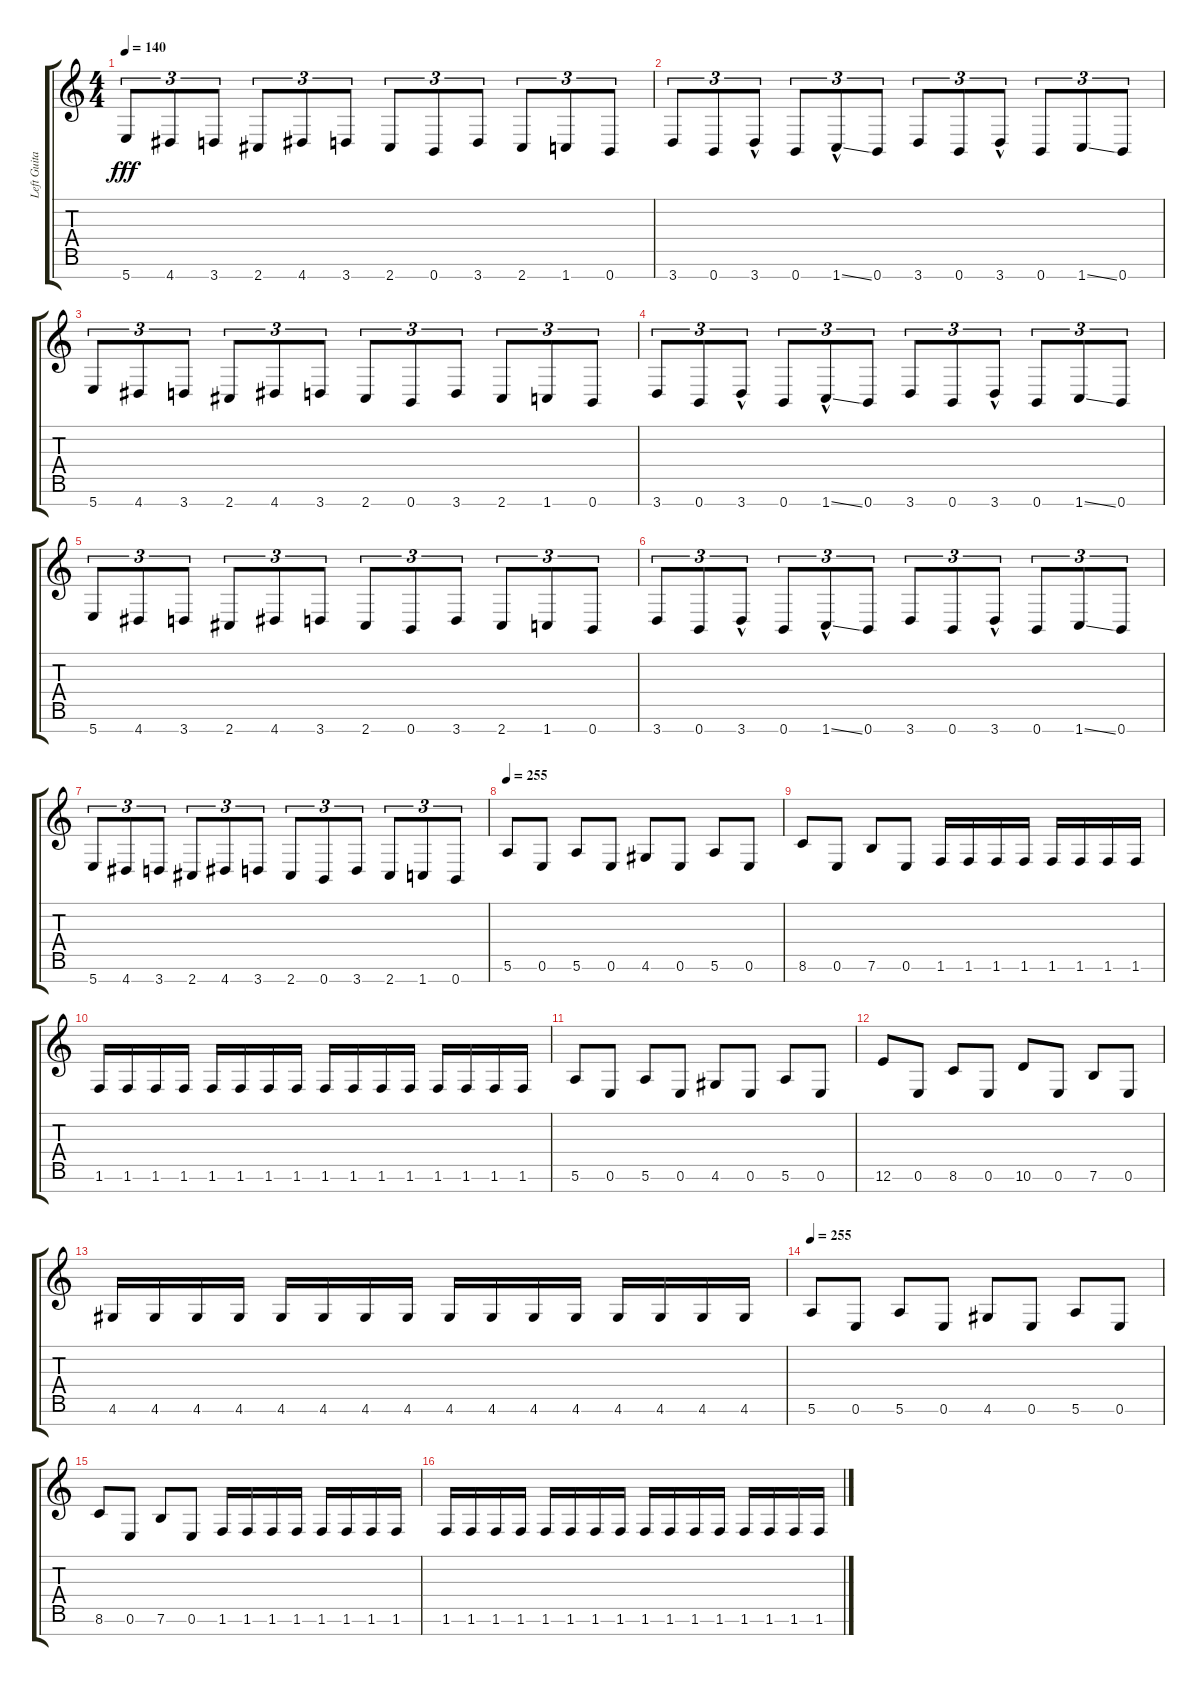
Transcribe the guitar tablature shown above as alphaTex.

\track ("Left Guitar" "Left Guita") {instrument distortionguitar}
\staff {score tabs}
\tuning (E4 B3 G3 D3 A2 E2 B1) {hide}
\ts (4 4)
\tempo 140
\clef g2
\ks c
5.7.8{tu (3 2) dy fff} 4.7.8{tu (3 2)} 3.7.8{tu (3 2)} 2.7.8{tu (3 2)} 4.7.8{tu (3 2)} 3.7.8{tu (3 2)} 2.7.8{tu (3 2)} 0.7.8{tu (3 2)} 3.7.8{tu (3 2)} 2.7.8{tu (3 2)} 1.7.8{tu (3 2)} 0.7.8{tu (3 2)} |
3.7.8{tu (3 2)} 0.7.8{tu (3 2)} 3.7{hac}.8{tu (3 2)} 0.7.8{tu (3 2)} 1.7{ss hac}.8{tu (3 2)} 0.7.8{tu (3 2)} 3.7.8{tu (3 2)} 0.7.8{tu (3 2)} 3.7{hac}.8{tu (3 2)} 0.7.8{tu (3 2)} 1.7{ss}.8{tu (3 2)} 0.7.8{tu (3 2)} |
5.7.8{tu (3 2)} 4.7.8{tu (3 2)} 3.7.8{tu (3 2)} 2.7.8{tu (3 2)} 4.7.8{tu (3 2)} 3.7.8{tu (3 2)} 2.7.8{tu (3 2)} 0.7.8{tu (3 2)} 3.7.8{tu (3 2)} 2.7.8{tu (3 2)} 1.7.8{tu (3 2)} 0.7.8{tu (3 2)} |
3.7.8{tu (3 2)} 0.7.8{tu (3 2)} 3.7{hac}.8{tu (3 2)} 0.7.8{tu (3 2)} 1.7{ss hac}.8{tu (3 2)} 0.7.8{tu (3 2)} 3.7.8{tu (3 2)} 0.7.8{tu (3 2)} 3.7{hac}.8{tu (3 2)} 0.7.8{tu (3 2)} 1.7{ss}.8{tu (3 2)} 0.7.8{tu (3 2)} |
5.7.8{tu (3 2)} 4.7.8{tu (3 2)} 3.7.8{tu (3 2)} 2.7.8{tu (3 2)} 4.7.8{tu (3 2)} 3.7.8{tu (3 2)} 2.7.8{tu (3 2)} 0.7.8{tu (3 2)} 3.7.8{tu (3 2)} 2.7.8{tu (3 2)} 1.7.8{tu (3 2)} 0.7.8{tu (3 2)} |
3.7.8{tu (3 2)} 0.7.8{tu (3 2)} 3.7{hac}.8{tu (3 2)} 0.7.8{tu (3 2)} 1.7{ss hac}.8{tu (3 2)} 0.7.8{tu (3 2)} 3.7.8{tu (3 2)} 0.7.8{tu (3 2)} 3.7{hac}.8{tu (3 2)} 0.7.8{tu (3 2)} 1.7{ss}.8{tu (3 2)} 0.7.8{tu (3 2)} |
5.7.8{tu (3 2)} 4.7.8{tu (3 2)} 3.7.8{tu (3 2)} 2.7.8{tu (3 2)} 4.7.8{tu (3 2)} 3.7.8{tu (3 2)} 2.7.8{tu (3 2)} 0.7.8{tu (3 2)} 3.7.8{tu (3 2)} 2.7.8{tu (3 2)} 1.7.8{tu (3 2)} 0.7.8{tu (3 2)} |
\tempo 255
5.6.8 0.6.8 5.6.8 0.6.8 4.6.8 0.6.8 5.6.8 0.6.8 |
8.6.8 0.6.8 7.6.8 0.6.8 1.6.16 1.6.16 1.6.16 1.6.16 1.6.16 1.6.16 1.6.16 1.6.16 |
1.6.16 1.6.16 1.6.16 1.6.16 1.6.16 1.6.16 1.6.16 1.6.16 1.6.16 1.6.16 1.6.16 1.6.16 1.6.16 1.6.16 1.6.16 1.6.16 |
5.6.8 0.6.8 5.6.8 0.6.8 4.6.8 0.6.8 5.6.8 0.6.8 |
12.6.8 0.6.8 8.6.8 0.6.8 10.6.8 0.6.8 7.6.8 0.6.8 |
4.6.16 4.6.16 4.6.16 4.6.16 4.6.16 4.6.16 4.6.16 4.6.16 4.6.16 4.6.16 4.6.16 4.6.16 4.6.16 4.6.16 4.6.16 4.6.16 |
\tempo 255
5.6.8 0.6.8 5.6.8 0.6.8 4.6.8 0.6.8 5.6.8 0.6.8 |
8.6.8 0.6.8 7.6.8 0.6.8 1.6.16 1.6.16 1.6.16 1.6.16 1.6.16 1.6.16 1.6.16 1.6.16 |
1.6.16 1.6.16 1.6.16 1.6.16 1.6.16 1.6.16 1.6.16 1.6.16 1.6.16 1.6.16 1.6.16 1.6.16 1.6.16 1.6.16 1.6.16 1.6.16
